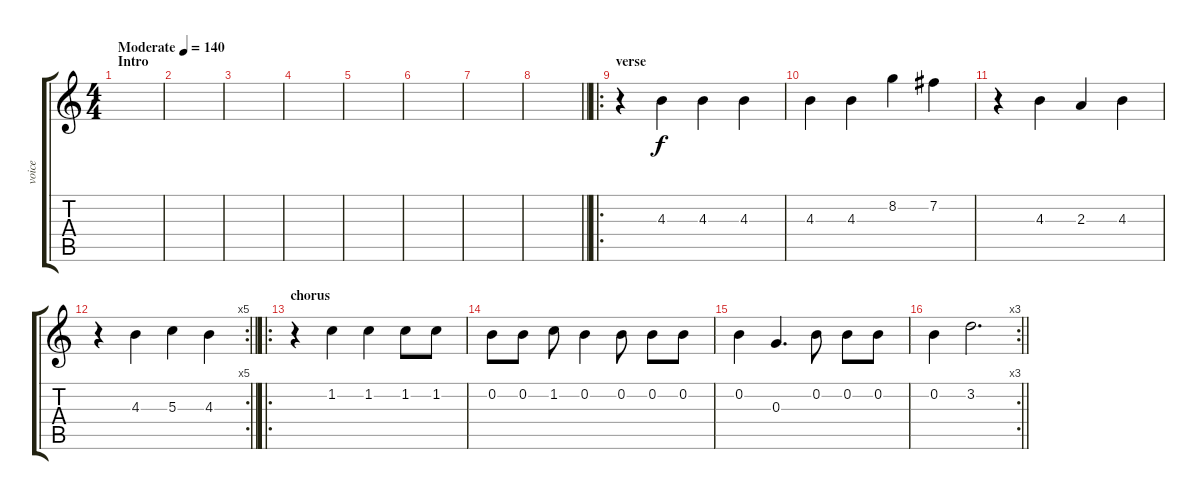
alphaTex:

\track ("voice" "voice") {instrument distortionguitar}
\staff {score tabs}
\tuning (E4 B3 G3 D3 A2 E2) {hide}
\ts (4 4)
\section ("" "Intro")
\tempo (140 "Moderate")
\clef g2
\ks c
|
|
|
|
|
|
|
\barLineRight lightlight
|
\ro
\section ("" "verse")
r.4 4.3.4{lyrics (0 "") lyrics (1 "") lyrics (2 "") lyrics (3 "") lyrics (4 "")} 4.3.4{lyrics (0 "") lyrics (1 "") lyrics (2 "") lyrics (3 "") lyrics (4 "")} 4.3.4 |
4.3.4 4.3.4 8.2.4 7.2.4 |
r.4 4.3.4 2.3.4 4.3.4 |
\rc 5
\barLineRight lightlight
r.4 4.3.4 5.3.4 4.3.4 |
\ro
\section ("" "chorus")
r.4 1.2.4 1.2.4 1.2.8 1.2.8 |
0.2.8 0.2.8 1.2.8 0.2.4 0.2.8 0.2.8 0.2.8 |
0.2.4 0.3.4{d} 0.2.8 0.2.8 0.2.8 |
\rc 3
\barLineRight lightlight
0.2.4 3.2.2{d}
